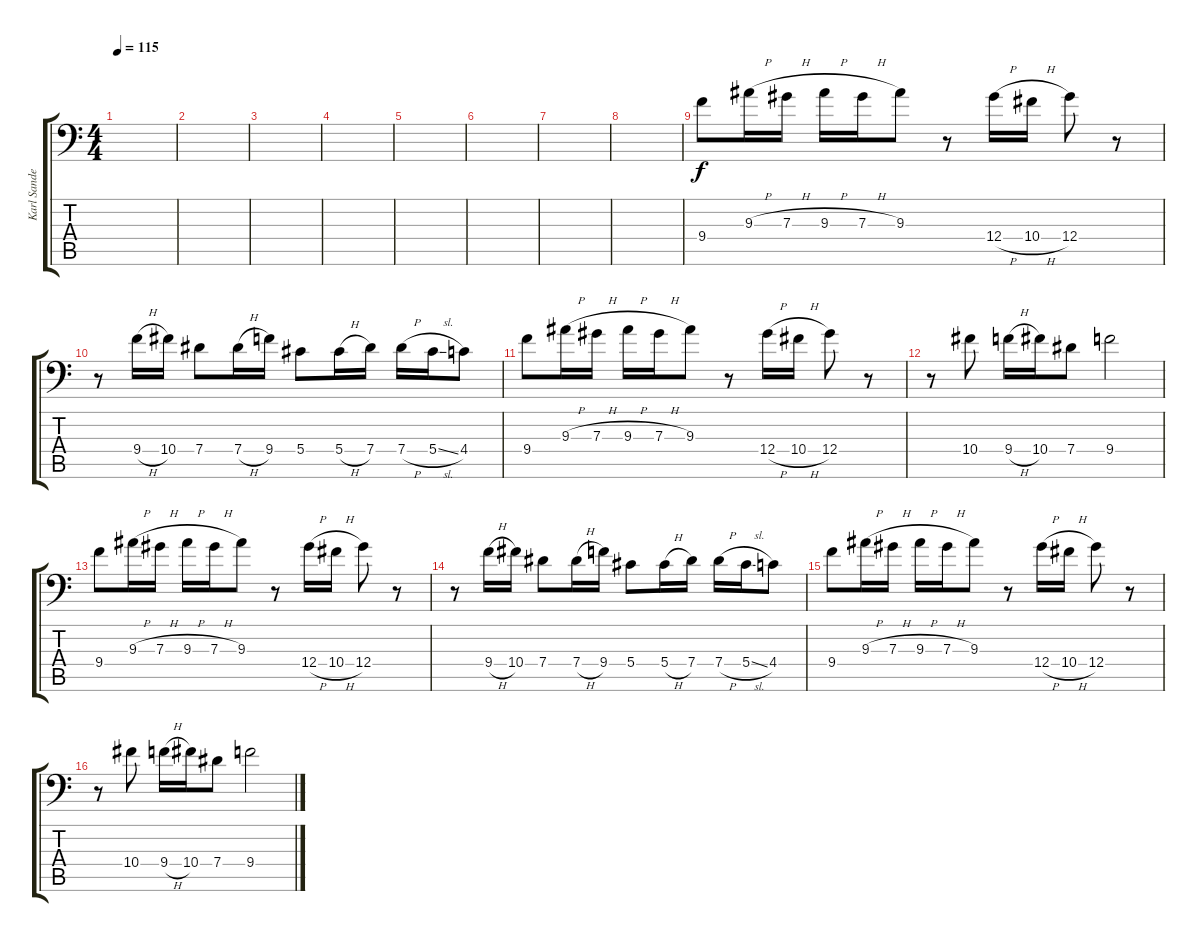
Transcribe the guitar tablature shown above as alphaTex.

\track ("Karl Sanders (Solo)" "Karl Sande") {instrument distortionguitar}
\staff {score tabs}
\tuning (Bb3 F3 Db3 Ab2 Eb2 Bb1) {hide}
\ts (4 4)
\tempo 115
\clef f4
\ks c
|
|
|
|
|
|
|
|
9.4.8 9.3{h}.16 7.3{h}.16 9.3{h}.16 7.3{h}.16 9.3.8 r.8 12.4{h}.16 10.4{h}.16 12.4.8 r.8 |
r.8 9.4{h}.16 10.4.16 7.4.8 7.4{h}.16 9.4.16 5.4.8 5.4{h}.16 7.4.16 7.4{h}.16 5.4{sl}.16 4.4.8 |
9.4.8 9.3{h}.16 7.3{h}.16 9.3{h}.16 7.3{h}.16 9.3.8 r.8 12.4{h}.16 10.4{h}.16 12.4.8 r.8 |
r.8 10.4.8 9.4{h}.16 10.4.16 7.4.8 9.4.2 |
9.4.8 9.3{h}.16 7.3{h}.16 9.3{h}.16 7.3{h}.16 9.3.8 r.8 12.4{h}.16 10.4{h}.16 12.4.8 r.8 |
r.8 9.4{h}.16 10.4.16 7.4.8 7.4{h}.16 9.4.16 5.4.8 5.4{h}.16 7.4.16 7.4{h}.16 5.4{sl}.16 4.4.8 |
9.4.8 9.3{h}.16 7.3{h}.16 9.3{h}.16 7.3{h}.16 9.3.8 r.8 12.4{h}.16 10.4{h}.16 12.4.8 r.8 |
r.8 10.4.8 9.4{h}.16 10.4.16 7.4.8 9.4.2
